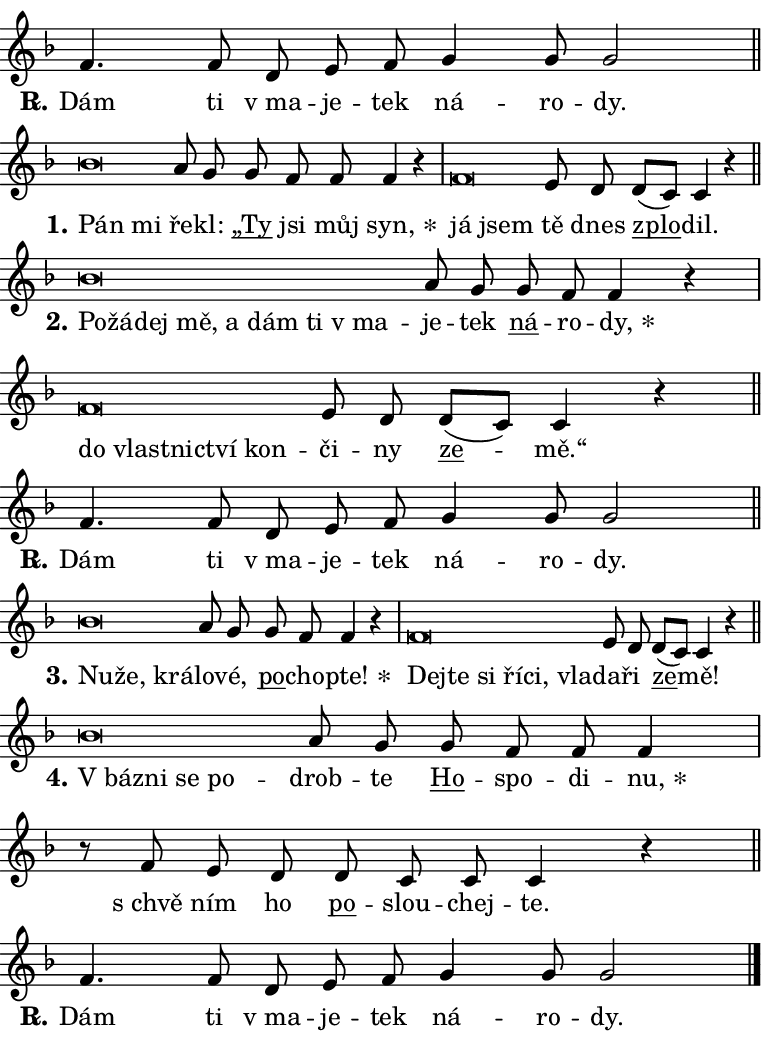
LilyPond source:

\version "2.24.0"
\header { tagline = "" }
\paper {
  indent = 0\cm
  top-margin = 0\cm
  right-margin = 0.13\cm % to fit lyric hyphens
  bottom-margin = 0\cm
  left-margin = 0\cm
  paper-width = 13\cm
  page-breaking = #ly:one-page-breaking
  system-system-spacing.basic-distance = #11
  score-system-spacing.basic-distance = #11
  ragged-last = ##f
}


%% Author: Thomas Morley
%% https://lists.gnu.org/archive/html/lilypond-user/2020-05/msg00002.html
#(define (line-position grob)
"Returns position of @var[grob} in current system:
   @code{'start}, if at first time-step
   @code{'end}, if at last time-step
   @code{'middle} otherwise
"
  (let* ((col (ly:item-get-column grob))
         (ln (ly:grob-object col 'left-neighbor))
         (rn (ly:grob-object col 'right-neighbor))
         (col-to-check-left (if (ly:grob? ln) ln col))
         (col-to-check-right (if (ly:grob? rn) rn col))
         (break-dir-left
           (and
             (ly:grob-property col-to-check-left 'non-musical #f)
             (ly:item-break-dir col-to-check-left)))
         (break-dir-right
           (and
             (ly:grob-property col-to-check-right 'non-musical #f)
             (ly:item-break-dir col-to-check-right))))
        (cond ((eqv? 1 break-dir-left) 'start)
              ((eqv? -1 break-dir-right) 'end)
              (else 'middle))))

#(define (tranparent-at-line-position vctor)
  (lambda (grob)
  "Relying on @code{line-position} select the relevant enry from @var{vctor}.
Used to determine transparency,"
    (case (line-position grob)
      ((end) (not (vector-ref vctor 0)))
      ((middle) (not (vector-ref vctor 1)))
      ((start) (not (vector-ref vctor 2))))))

noteHeadBreakVisibility =
#(define-music-function (break-visibility)(vector?)
"Makes @code{NoteHead}s transparent relying on @var{break-visibility}"
#{
  \override NoteHead.transparent =
    #(tranparent-at-line-position break-visibility)
#})

#(define delete-ledgers-for-transparent-note-heads
  (lambda (grob)
    "Reads whether a @code{NoteHead} is transparent.
If so this @code{NoteHead} is removed from @code{'note-heads} from
@var{grob}, which is supposed to be @code{LedgerLineSpanner}.
As a result ledgers are not printed for this @code{NoteHead}"
    (let* ((nhds-array (ly:grob-object grob 'note-heads))
           (nhds-list
             (if (ly:grob-array? nhds-array)
                 (ly:grob-array->list nhds-array)
                 '()))
           ;; Relies on the transparent-property being done before
           ;; Staff.LedgerLineSpanner.after-line-breaking is executed.
           ;; This is fragile ...
           (to-keep
             (remove
               (lambda (nhd)
                 (ly:grob-property nhd 'transparent #f))
               nhds-list)))
      ;; TODO find a better method to iterate over grob-arrays, similiar
      ;; to filter/remove etc for lists
      ;; For now rebuilt from scratch
      (set! (ly:grob-object grob 'note-heads)  '())
      (for-each
        (lambda (nhd)
          (ly:pointer-group-interface::add-grob grob 'note-heads nhd))
        to-keep))))

squashNotes = {
  \override NoteHead.X-extent = #'(-0.2 . 0.2)
  \override NoteHead.Y-extent = #'(-0.75 . 0)
  \override NoteHead.stencil =
    #(lambda (grob)
       (let ((pos (ly:grob-property grob 'staff-position)))
         (begin
           (if (< pos -7) (display "ERROR: Lower brevis then expected\n") (display ""))
           (if (<= pos -6) ly:text-interface::print ly:note-head::print))))
}
unSquashNotes = {
  \revert NoteHead.X-extent
  \revert NoteHead.Y-extent
  \revert NoteHead.stencil
}

hideNotes = \noteHeadBreakVisibility #begin-of-line-visible
unHideNotes = \noteHeadBreakVisibility #all-visible

% work-around for resetting accidentals
% https://lilypond.org/doc/v2.23/Documentation/notation/displaying-rhythms#unmetered-music
cadenzaMeasure = {
  \cadenzaOff
  \partial 1024 s1024
  \cadenzaOn
}

#(define-markup-command (accent layout props text) (markup?)
  "Underline accented syllable"
  (interpret-markup layout props
    #{\markup \override #'(offset . 4.3) \underline { #text }#}))

responsum = \markup \concat {
  "R" \hspace #-1.05 \path #0.1 #'((moveto 0 0.07) (lineto 0.9 0.8)) \hspace #0.05 "."
}

spaceSize = #0.6828661417322834 % exact space size for TeX Gyre Schola

\layout {
  \context {
    \Staff
    \remove "Time_signature_engraver"
    \override LedgerLineSpanner.after-line-breaking = #delete-ledgers-for-transparent-note-heads
  }
  \context {
    \Lyrics {
      \override LyricSpace.minimum-distance = \spaceSize
      \override LyricText.font-name = #"TeX Gyre Schola"
      \override LyricText.font-size = 1
      \override StanzaNumber.font-name = #"TeX Gyre Schola Bold"
      \override StanzaNumber.font-size = 1
    }
  }
  \context {
    \Score 
    \override NoteHead.text =
      #(lambda (grob) 
        (let ((pos (ly:grob-property grob 'staff-position)))
          #{\markup {
            \combine
              \halign #-0.55 \raise #(if (= pos -6) 0 0.5) \override #'(thickness . 2) \draw-line #'(3.2 . 0)
              \musicglyph "noteheads.sM1"
          }#}))
  }
}

% magnetic-lyrics.ily
%
%   written by
%     Jean Abou Samra <jean@abou-samra.fr>
%     Werner Lemberg <wl@gnu.org>
%
%   adapted by
%     Jiri Hon <jiri.hon@gmail.com>
%
% Version 2022-Apr-15

% https://www.mail-archive.com/lilypond-user@gnu.org/msg149350.html

#(define (Left_hyphen_pointer_engraver context)
   "Collect syllable-hyphen-syllable occurrences in lyrics and store
them in properties.  This engraver only looks to the left.  For
example, if the lyrics input is @code{foo -- bar}, it does the
following.

@itemize @bullet
@item
Set the @code{text} property of the @code{LyricHyphen} grob between
@q{foo} and @q{bar} to @code{foo}.

@item
Set the @code{left-hyphen} property of the @code{LyricText} grob with
text @q{foo} to the @code{LyricHyphen} grob between @q{foo} and
@q{bar}.
@end itemize

Use this auxiliary engraver in combination with the
@code{lyric-@/text::@/apply-@/magnetic-@/offset!} hook."
   (let ((hyphen #f)
         (text #f))
     (make-engraver
      (acknowledgers
       ((lyric-syllable-interface engraver grob source-engraver)
        (set! text grob)))
      (end-acknowledgers
       ((lyric-hyphen-interface engraver grob source-engraver)
        ;(when (not (grob::has-interface grob 'lyric-space-interface))
          (set! hyphen grob)));)
      ((stop-translation-timestep engraver)
       (when (and text hyphen)
         (ly:grob-set-object! text 'left-hyphen hyphen))
       (set! text #f)
       (set! hyphen #f)))))

#(define (lyric-text::apply-magnetic-offset! grob)
   "If the space between two syllables is less than the value in
property @code{LyricText@/.details@/.squash-threshold}, move the right
syllable to the left so that it gets concatenated with the left
syllable.

Use this function as a hook for
@code{LyricText@/.after-@/line-@/breaking} if the
@code{Left_@/hyphen_@/pointer_@/engraver} is active."
   (let ((hyphen (ly:grob-object grob 'left-hyphen #f)))
     (when hyphen
       (let ((left-text (ly:spanner-bound hyphen LEFT)))
         (when (grob::has-interface left-text 'lyric-syllable-interface)
           (let* ((common (ly:grob-common-refpoint grob left-text X))
                  (this-x-ext (ly:grob-extent grob common X))
                  (left-x-ext
                   (begin
                     ;; Trigger magnetism for left-text.
                     (ly:grob-property left-text 'after-line-breaking)
                     (ly:grob-extent left-text common X)))
                  ;; `delta` is the gap width between two syllables.
                  (delta (- (interval-start this-x-ext)
                            (interval-end left-x-ext)))
                  (details (ly:grob-property grob 'details))
                  (threshold (assoc-get 'squash-threshold details 0.2)))
             (when (< delta threshold)
               (let* (;; We have to manipulate the input text so that
                      ;; ligatures crossing syllable boundaries are not
                      ;; disabled.  For languages based on the Latin
                      ;; script this is essentially a beautification.
                      ;; However, for non-Western scripts it can be a
                      ;; necessity.
                      (lt (ly:grob-property left-text 'text))
                      (rt (ly:grob-property grob 'text))
                      (is-space (grob::has-interface hyphen 'lyric-space-interface))
                      (space (if is-space " " ""))
                      (extra-delta (if is-space spaceSize 0))
                      ;; Append new syllable.
                      (ltrt-space (if (and (string? lt) (string? rt))
                                (string-append lt space rt)
                                (make-concat-markup (list lt space rt))))
                      ;; Right-align `ltrt` to the right side.
                      (ltrt-space-markup (grob-interpret-markup
                               grob
                               (make-translate-markup
                                (cons (interval-length this-x-ext) 0)
                                (make-right-align-markup ltrt-space)))))
                 (begin
                   ;; Don't print `left-text`.
                   (ly:grob-set-property! left-text 'stencil #f)
                   ;; Set text and stencil (which holds all collected
                   ;; syllables so far) and shift it to the left.
                   (ly:grob-set-property! grob 'text ltrt-space)
                   (ly:grob-set-property! grob 'stencil ltrt-space-markup)
                   (ly:grob-translate-axis! grob (- (- delta extra-delta)) X))))))))))


#(define (lyric-hyphen::displace-bounds-first grob)
   ;; Make very sure this callback isn't triggered too early.
   (let ((left (ly:spanner-bound grob LEFT))
         (right (ly:spanner-bound grob RIGHT)))
     (ly:grob-property left 'after-line-breaking)
     (ly:grob-property right 'after-line-breaking)
     (ly:lyric-hyphen::print grob)))

squashThreshold = #0.4

\layout {
  \context {
    \Lyrics
    \consists #Left_hyphen_pointer_engraver
    \override LyricText.after-line-breaking =
      #lyric-text::apply-magnetic-offset!
    \override LyricHyphen.stencil = #lyric-hyphen::displace-bounds-first
    \override LyricText.details.squash-threshold = \squashThreshold
    \override LyricHyphen.minimum-distance = 0
    \override LyricHyphen.minimum-length = \squashThreshold
  }
}

squashText = \override LyricText.details.squash-threshold = 9999
unSquashText = \override LyricText.details.squash-threshold = \squashThreshold

leftText = \override LyricText.self-alignment-X = #LEFT
unLeftText = \revert LyricText.self-alignment-X

starOffset = #(lambda (grob) 
                (let ((x_offset (ly:self-alignment-interface::aligned-on-x-parent grob)))
                  (if (= x_offset 0) 0 (+ x_offset 1.2))))

star = #(define-music-function (syllable)(string?)
"Append star separator at the end of a syllable"
#{
  \once \override LyricText.X-offset = #starOffset
  \lyricmode { \markup {
    #syllable
    \override #'((font-name . "TeX Gyre Schola Bold")) \hspace #0.2 \lower #0.65 \larger "*"
  } }
#})

starAccent = #(define-music-function (syllable)(string?)
"Append star separator at the end of a syllable and make accent"
#{
  \once \override LyricText.X-offset = #starOffset
  \lyricmode { \markup {
    \accent #syllable
    \override #'((font-name . "TeX Gyre Schola Bold")) \hspace #0.2 \lower #0.65 \larger "*"
  } }
#})

breath = #(define-music-function (syllable)(string?)
"Append breathing indicator at the end of a syllable"
#{
  \lyricmode { \markup { #syllable "+" } }
#})

optionalBreath = #(define-music-function (syllable)(string?)
"Append optional breathing indicator at the end of a syllable"
#{
  \lyricmode { \markup { #syllable "(+)" } }
#})


\score {
    <<
        \new Voice = "melody" { \cadenzaOn \key f \major \relative { f'4. f8 d e f g4 g8 g2 \cadenzaMeasure \bar "||" \break } }
        \new Lyrics \lyricsto "melody" { \lyricmode { \set stanza = \responsum
Dám ti "v ma" -- je -- tek ná -- ro -- dy. } }
    >>
    \layout {}
}

\score {
    <<
        \new Voice = "melody" { \cadenzaOn \key f \major \relative { \squashNotes bes'\breve*1/16 \hideNotes \breve*1/16 \bar "" \unHideNotes \unSquashNotes a8 g \bar "" g f f f4 r \cadenzaMeasure \bar "|" \squashNotes f\breve*1/16 \hideNotes \breve*1/16 \bar "" \unHideNotes \unSquashNotes e8 d \bar "" d[( c)] c4 r \cadenzaMeasure \bar "||" \break } }
        \new Lyrics \lyricsto "melody" { \lyricmode { \set stanza = "1."
\leftText Pán \squashText mi \unLeftText \unSquashText ře -- kl: \markup \accent „Ty jsi můj \star syn, \leftText já \squashText jsem \unLeftText \unSquashText tě dnes \markup \accent zplo -- dil. } }
    >>
    \layout {}
}

\score {
    <<
        \new Voice = "melody" { \cadenzaOn \key f \major \relative { \squashNotes bes'\breve*1/16 \hideNotes \breve*1/16 \bar "" \breve*1/16 \bar "" \breve*1/16 \bar "" \breve*1/16 \bar "" \breve*1/16 \bar "" \breve*1/16 \breve*1/16 \bar "" \unHideNotes \unSquashNotes a8 g \bar "" g f f4 r \cadenzaMeasure \bar "|" \squashNotes f\breve*1/16 \hideNotes \breve*1/16 \bar "" \breve*1/16 \bar "" \breve*1/16 \breve*1/16 \bar "" \unHideNotes \unSquashNotes e8 d \bar "" d[( c)] c4 r \cadenzaMeasure \bar "||" \break } }
        \new Lyrics \lyricsto "melody" { \lyricmode { \set stanza = "2."
\leftText Po -- \squashText žá -- dej mě, a dám ti "v ma" -- \unLeftText \unSquashText je -- tek \markup \accent ná -- ro -- \star dy, \leftText do \squashText vlast -- nic -- tví kon -- \unLeftText \unSquashText či -- ny \markup \accent ze -- mě.“ } }
    >>
    \layout {}
}

\score {
    <<
        \new Voice = "melody" { \cadenzaOn \key f \major \relative { f'4. f8 d e f g4 g8 g2 \cadenzaMeasure \bar "||" \break } }
        \new Lyrics \lyricsto "melody" { \lyricmode { \set stanza = \responsum
Dám ti "v ma" -- je -- tek ná -- ro -- dy. } }
    >>
    \layout {}
}

\score {
    <<
        \new Voice = "melody" { \cadenzaOn \key f \major \relative { \squashNotes bes'\breve*1/16 \hideNotes \breve*1/16 \breve*1/16 \bar "" \unHideNotes \unSquashNotes a8 g \bar "" g f f4 r \cadenzaMeasure \bar "|" \squashNotes f\breve*1/16 \hideNotes \breve*1/16 \bar "" \breve*1/16 \bar "" \breve*1/16 \bar "" \breve*1/16 \breve*1/16 \bar "" \unHideNotes \unSquashNotes e8 d \bar "" d[( c)] c4 r \cadenzaMeasure \bar "||" \break } }
        \new Lyrics \lyricsto "melody" { \lyricmode { \set stanza = "3."
\leftText Nu -- \squashText že, krá -- \unLeftText \unSquashText lo -- vé, \markup \accent po -- cho -- \star pte! \leftText Dej -- \squashText te si ří -- ci, vla -- \unLeftText \unSquashText da -- ři \markup \accent ze -- mě! } }
    >>
    \layout {}
}

\score {
    <<
        \new Voice = "melody" { \cadenzaOn \key f \major \relative { \squashNotes bes'\breve*1/16 \hideNotes \breve*1/16 \bar "" \breve*1/16 \breve*1/16 \bar "" \unHideNotes \unSquashNotes a8 g \bar "" g f f f4 \cadenzaMeasure \bar "|" r8 f e8 d \bar "" d c c c4 r \cadenzaMeasure \bar "||" \break } }
        \new Lyrics \lyricsto "melody" { \lyricmode { \set stanza = "4."
\leftText "V báz" -- \squashText ni se po -- \unLeftText \unSquashText drob -- te \markup \accent Ho -- spo -- di -- \star nu, "s chvě" ním ho \markup \accent po -- slou -- chej -- te. } }
    >>
    \layout {}
}

\score {
    <<
        \new Voice = "melody" { \cadenzaOn \key f \major \relative { f'4. f8 d e f g4 g8 g2 \cadenzaMeasure \bar "||" \break } \bar "|." }
        \new Lyrics \lyricsto "melody" { \lyricmode { \set stanza = \responsum
Dám ti "v ma" -- je -- tek ná -- ro -- dy. } }
    >>
    \layout {}
}
